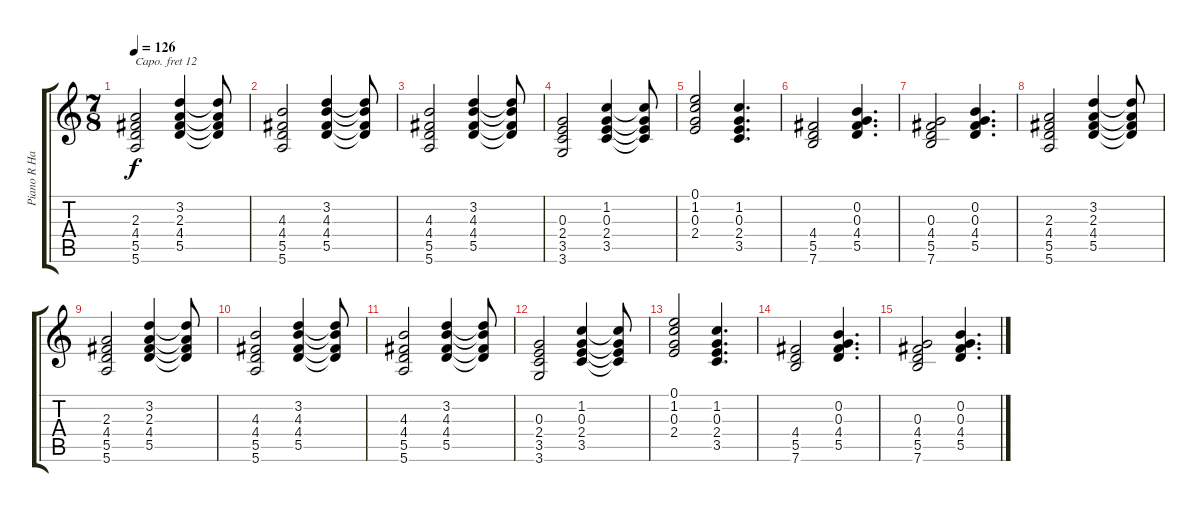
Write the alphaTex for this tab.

\track ("Piano R Hand" "Piano R Ha") {instrument acousticgrandpiano}
\staff {score tabs}
\capo 12
\tuning (E4 B3 G3 D3 A2 E2) {hide}
\ts (7 8)
\tempo 126
\clef g2
\ks c
(2.3 4.4 5.5 5.6).2{dy f} (3.2 2.3 4.4 5.5).4 (3.2{t} 2.3{t} 4.4{t} 5.5{t}).8 |
(4.3 4.4 5.5 5.6).2 (3.2 4.3 4.4 5.5).4 (3.2{t} 4.3{t} 4.4{t} 5.5{t}).8 |
(4.3 4.4 5.5 5.6).2 (3.2 4.3 4.4 5.5).4 (3.2{t} 4.3{t} 4.4{t} 5.5{t}).8 |
(0.3 2.4 3.5 3.6).2 (1.2 0.3 2.4 3.5).4 (1.2{t} 0.3{t} 2.4{t} 3.5{t}).8 |
(0.1 1.2 0.3 2.4).2 (1.2 0.3 2.4 3.5).4{d} |
(4.4 5.5 7.6).2 (0.2 0.3 4.4 5.5).4{d} |
(0.3 4.4 5.5 7.6).2 (0.2 0.3 4.4 5.5).4{d} |
(2.3 4.4 5.5 5.6).2 (3.2 2.3 4.4 5.5).4 (3.2{t} 2.3{t} 4.4{t} 5.5{t}).8 |
(2.3 4.4 5.5 5.6).2 (3.2 2.3 4.4 5.5).4 (3.2{t} 2.3{t} 4.4{t} 5.5{t}).8 |
(4.3 4.4 5.5 5.6).2 (3.2 4.3 4.4 5.5).4 (3.2{t} 4.3{t} 4.4{t} 5.5{t}).8 |
(4.3 4.4 5.5 5.6).2 (3.2 4.3 4.4 5.5).4 (3.2{t} 4.3{t} 4.4{t} 5.5{t}).8 |
(0.3 2.4 3.5 3.6).2 (1.2 0.3 2.4 3.5).4 (1.2{t} 0.3{t} 2.4{t} 3.5{t}).8 |
(0.1 1.2 0.3 2.4).2 (1.2 0.3 2.4 3.5).4{d} |
(4.4 5.5 7.6).2 (0.2 0.3 4.4 5.5).4{d} |
(0.3 4.4 5.5 7.6).2 (0.2 0.3 4.4 5.5).4{d}
